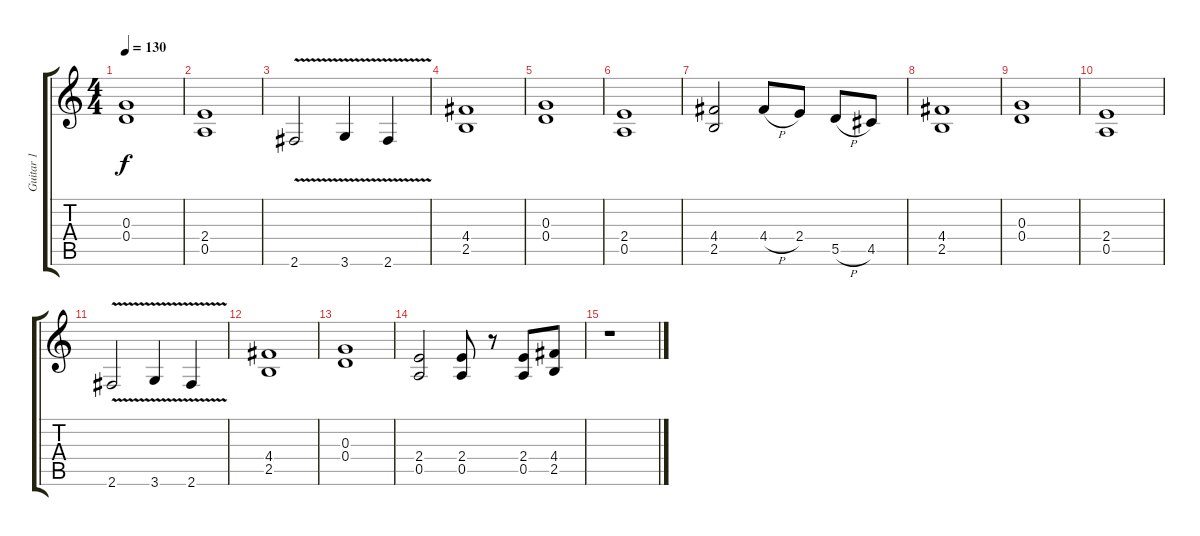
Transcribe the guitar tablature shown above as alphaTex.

\track ("Guitar 1" "Guitar 1") {instrument overdrivenguitar}
\staff {score tabs}
\tuning (E4 B3 G3 D3 A2 E2) {hide}
\ts (4 4)
\tempo 130
\clef g2
\ks c
(0.3 0.4).1{dy f} |
(2.4 0.5).1 |
2.6{v}.2 3.6{v}.4 2.6{v}.4 |
(4.4 2.5).1 |
(0.3 0.4).1 |
(2.4 0.5).1 |
(4.4 2.5).2 4.4{h}.8 2.4.8 5.5{h}.8 4.5.8 |
(4.4 2.5).1 |
(0.3 0.4).1 |
(2.4 0.5).1 |
2.6{v}.2 3.6{v}.4 2.6{v}.4 |
(4.4 2.5).1 |
(0.3 0.4).1 |
(2.4 0.5).2 (2.4 0.5).8 r.8 (2.4 0.5).8 (4.4 2.5).8 |
r.1
